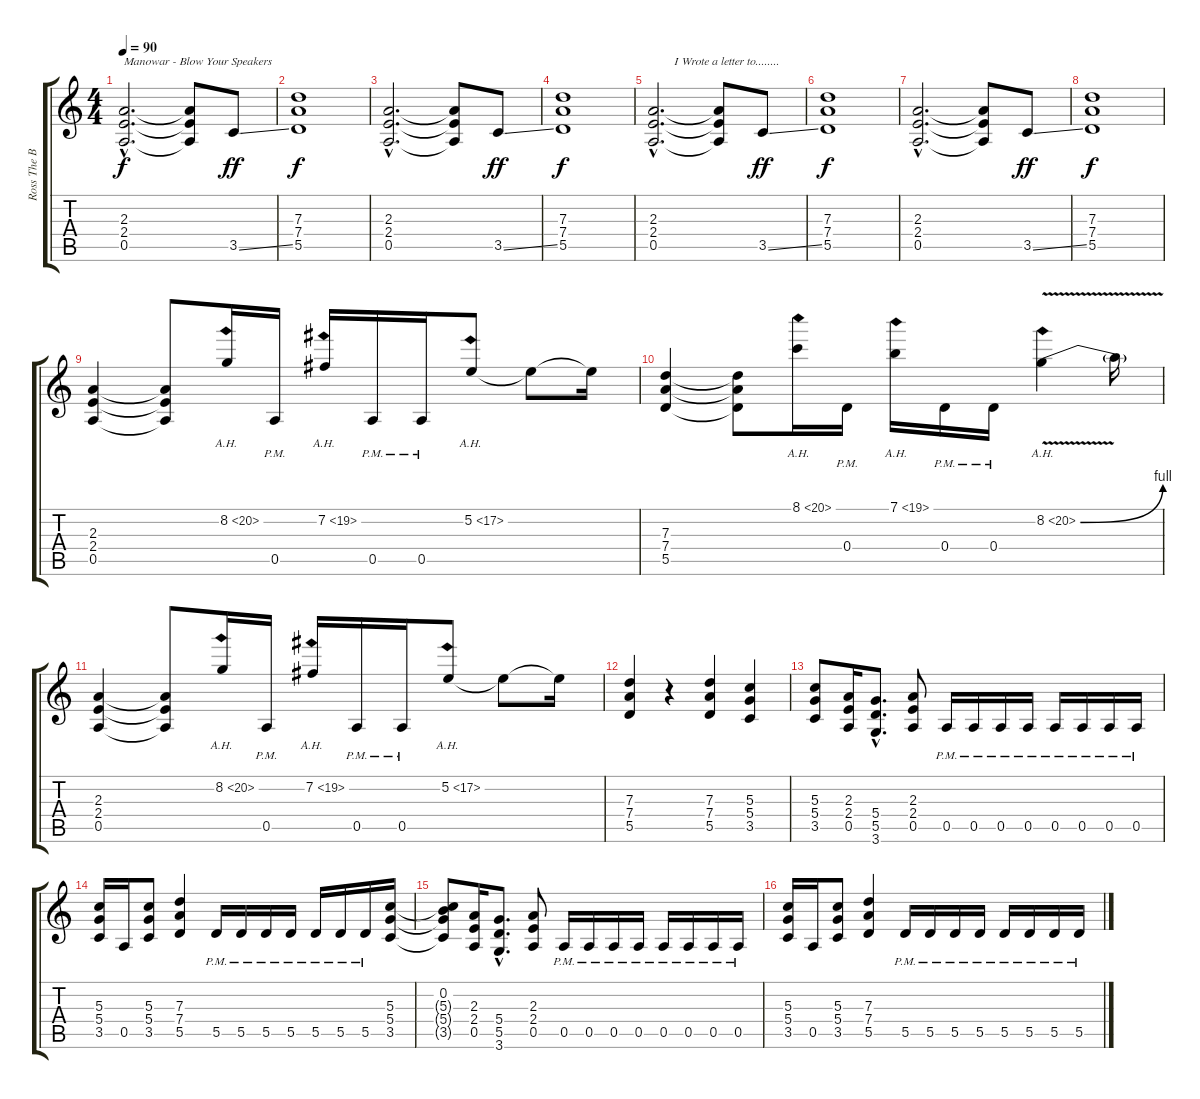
\track ("Ross The Boss" "Ross The B") {instrument distortionguitar}
\staff {score tabs}
\tuning (E4 B3 G3 D3 A2 E2) {hide}
\ts (4 4)
\tempo 90
\clef g2
\ks c
(2.3{hac} 2.4{hac} 0.5{hac}).2{d txt "Manowar - Blow Your Speakers" dy f instrument distortionguitar} (2.3{t} 2.4{t} 0.5{t}).8 3.5{ss}.8{dy ff} |
(7.3 7.4 5.5).1{dy f} |
(2.3{hac} 2.4{hac} 0.5{hac}).2{d} (2.3{t} 2.4{t} 0.5{t}).8 3.5{ss}.8{dy ff} |
(7.3 7.4 5.5).1{dy f} |
(2.3{hac} 2.4{hac} 0.5{hac}).2{d txt "       I Wrote a letter to........"} (2.3{t} 2.4{t} 0.5{t}).8 3.5{ss}.8{dy ff} |
(7.3 7.4 5.5).1{dy f} |
(2.3{hac} 2.4{hac} 0.5{hac}).2{d} (2.3{t} 2.4{t} 0.5{t}).8 3.5{ss}.8{dy ff} |
(7.3 7.4 5.5).1{dy f} |
(2.3 2.4 0.5).4{balance 10} (2.3{t} 2.4{t} 0.5{t}).8 8.2{ah 12}.16{balance 2} 0.5{pm}.16 7.2{ah 12}.16 0.5{pm}.16 0.5{pm}.16 5.2{ah 12}.8 5.2{t}.8 5.2{t}.16 |
(7.3 7.4 5.5).4{balance 10} (7.3{t} 7.4{t} 5.5{t}).8 8.1{ah 12}.16{balance 16} 0.4{pm}.16 7.1{ah 12}.16 0.4{pm}.16 0.4{pm}.16 8.2{be (bend 0 0 60 4) ah 12 v}.4 8.2{t}.16 |
(2.3 2.4 0.5).4{balance 10} (2.3{t} 2.4{t} 0.5{t}).8 8.2{ah 12}.16{balance 3} 0.5{pm}.16 7.2{ah 12}.16 0.5{pm}.16 0.5{pm}.16 5.2{ah 12}.8 5.2{t}.8 5.2{t}.16 |
(7.3 7.4 5.5).4{balance 8} r.4 (7.3 7.4 5.5).4{balance 14} (5.3 5.4 3.5).4 |
(5.3 5.4 3.5).8 (2.3 2.4 0.5).16 (5.4{hac} 5.5{hac} 3.6{hac}).8{d} (2.3 2.4 0.5).8 0.5{pm}.16 0.5{pm}.16 0.5{pm}.16 0.5{pm}.16 0.5{pm}.16 0.5{pm}.16 0.5{pm}.16 0.5{pm}.16 |
(5.3 5.4 3.5).16 0.5.16 (5.3 5.4 3.5).8 (7.3 7.4 5.5).4 5.5{pm}.16 5.5{pm}.16 5.5{pm}.16 5.5{pm}.16 5.5{pm}.16 5.5{pm}.16 5.5{pm}.16 (5.3 5.4 3.5).16 |
(0.2 5.3{t} 5.4{t} 3.5{t}).8 (2.3 2.4 0.5).16 (5.4{hac} 5.5{hac} 3.6{hac}).8{d} (2.3 2.4 0.5).8 0.5{pm}.16 0.5{pm}.16 0.5{pm}.16 0.5{pm}.16 0.5{pm}.16 0.5{pm}.16 0.5{pm}.16 0.5{pm}.16 |
(5.3 5.4 3.5).16 0.5.16 (5.3 5.4 3.5).8 (7.3 7.4 5.5).4 5.5{pm}.16 5.5{pm}.16 5.5{pm}.16 5.5{pm}.16 5.5{pm}.16 5.5{pm}.16 5.5{pm}.16 5.5{pm}.16
